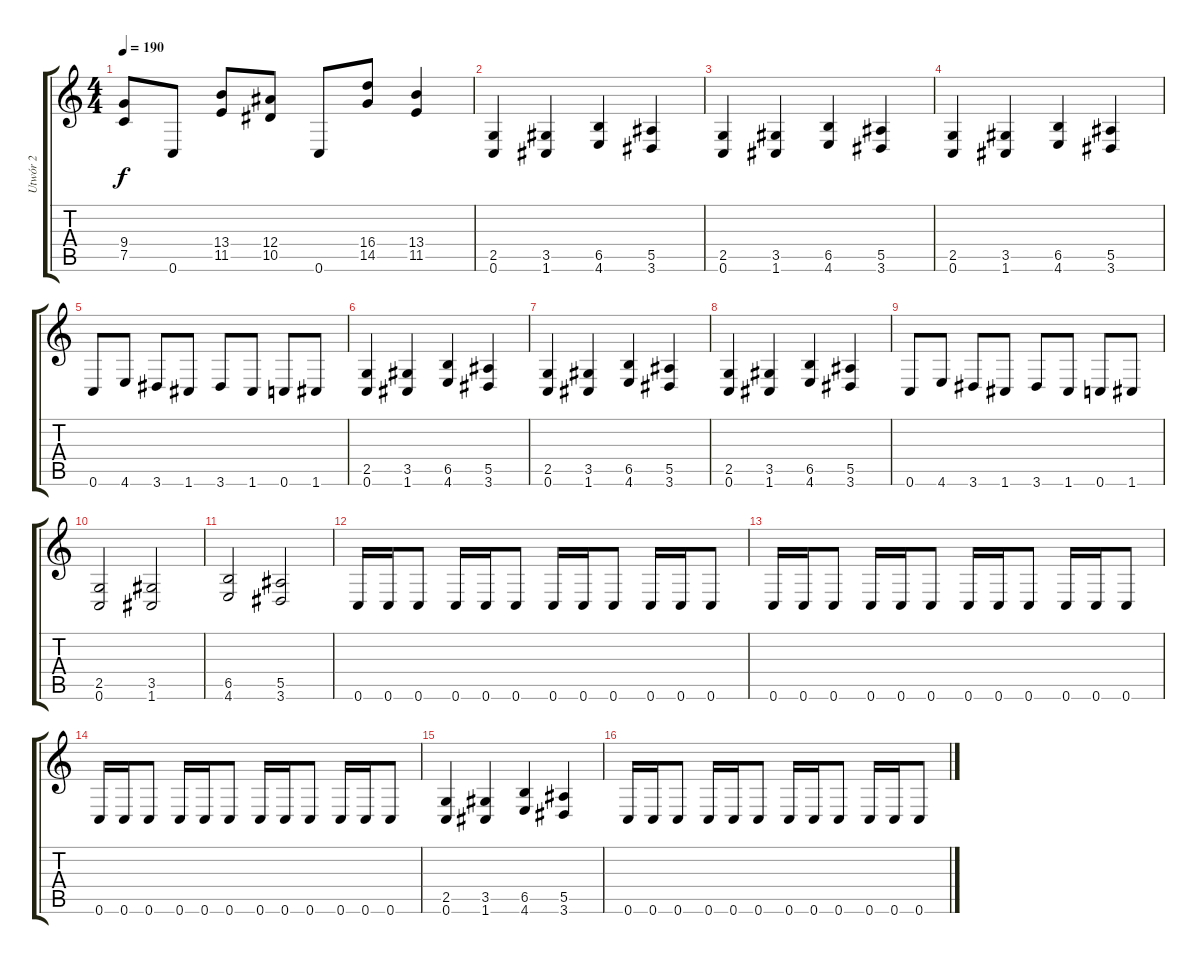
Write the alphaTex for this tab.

\track ("Utwór 2" "Utwór 2") {instrument overdrivenguitar}
\staff {score tabs}
\tuning (C4 G3 Eb3 Bb2 F2 C2) {hide}
\ts (4 4)
\tempo 190
\clef g2
\ks c
(9.4 7.5).8{dy f} 0.6.8 (13.4 11.5).8 (12.4 10.5).8 0.6.8 (16.4 14.5).8 (13.4 11.5).4 |
(2.5 0.6).4 (3.5 1.6).4 (6.5 4.6).4 (5.5 3.6).4 |
(2.5 0.6).4 (3.5 1.6).4 (6.5 4.6).4 (5.5 3.6).4 |
(2.5 0.6).4 (3.5 1.6).4 (6.5 4.6).4 (5.5 3.6).4 |
0.6.8 4.6.8 3.6.8 1.6.8 3.6.8 1.6.8 0.6.8 1.6.8 |
(2.5 0.6).4 (3.5 1.6).4 (6.5 4.6).4 (5.5 3.6).4 |
(2.5 0.6).4 (3.5 1.6).4 (6.5 4.6).4 (5.5 3.6).4 |
(2.5 0.6).4 (3.5 1.6).4 (6.5 4.6).4 (5.5 3.6).4 |
0.6.8 4.6.8 3.6.8 1.6.8 3.6.8 1.6.8 0.6.8 1.6.8 |
(2.5 0.6).2 (3.5 1.6).2 |
(6.5 4.6).2 (5.5 3.6).2 |
0.6.16 0.6.16 0.6.8 0.6.16 0.6.16 0.6.8 0.6.16 0.6.16 0.6.8 0.6.16 0.6.16 0.6.8 |
0.6.16 0.6.16 0.6.8 0.6.16 0.6.16 0.6.8 0.6.16 0.6.16 0.6.8 0.6.16 0.6.16 0.6.8 |
0.6.16 0.6.16 0.6.8 0.6.16 0.6.16 0.6.8 0.6.16 0.6.16 0.6.8 0.6.16 0.6.16 0.6.8 |
(2.5 0.6).4 (3.5 1.6).4 (6.5 4.6).4 (5.5 3.6).4 |
0.6.16 0.6.16 0.6.8 0.6.16 0.6.16 0.6.8 0.6.16 0.6.16 0.6.8 0.6.16 0.6.16 0.6.8
